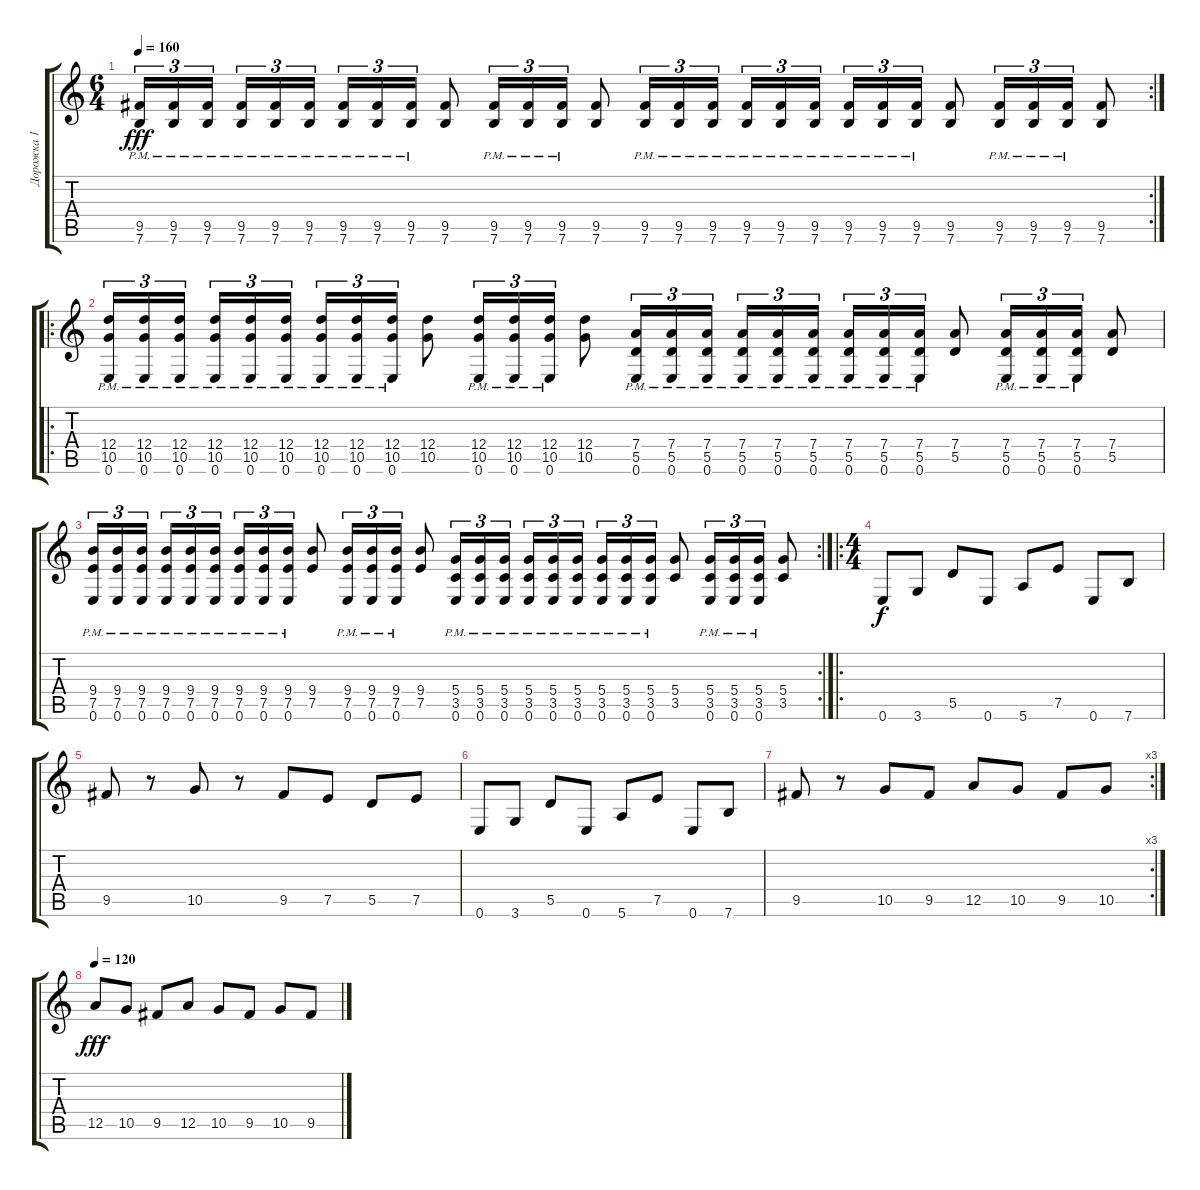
\track ("Дорожка 1" "Дорожка 1") {instrument distortionguitar}
\staff {score tabs}
\tuning (E4 B3 G3 D3 A2 E2) {hide}
\rc 2
\ts (6 4)
\tempo 160
\clef g2
\ks c
(9.5{pm} 7.6{pm}).16{tu (3 2) dy fff} (9.5{pm} 7.6{pm}).16{tu (3 2)} (9.5{pm} 7.6{pm}).16{tu (3 2) beam splitsecondary} (9.5{pm} 7.6{pm}).16{tu (3 2)} (9.5{pm} 7.6{pm}).16{tu (3 2)} (9.5{pm} 7.6{pm}).16{tu (3 2) beam splitsecondary} (9.5{pm} 7.6{pm}).16{tu (3 2)} (9.5{pm} 7.6{pm}).16{tu (3 2)} (9.5{pm} 7.6{pm}).16{tu (3 2)} (9.5 7.6).8 (9.5{pm} 7.6{pm}).16{tu (3 2)} (9.5{pm} 7.6{pm}).16{tu (3 2)} (9.5{pm} 7.6{pm}).16{tu (3 2)} (9.5 7.6).8 (9.5{pm} 7.6{pm}).16{tu (3 2)} (9.5{pm} 7.6{pm}).16{tu (3 2)} (9.5{pm} 7.6{pm}).16{tu (3 2) beam splitsecondary} (9.5{pm} 7.6{pm}).16{tu (3 2)} (9.5{pm} 7.6{pm}).16{tu (3 2)} (9.5{pm} 7.6{pm}).16{tu (3 2) beam splitsecondary} (9.5{pm} 7.6{pm}).16{tu (3 2)} (9.5{pm} 7.6{pm}).16{tu (3 2)} (9.5{pm} 7.6{pm}).16{tu (3 2)} (9.5 7.6).8 (9.5{pm} 7.6{pm}).16{tu (3 2)} (9.5{pm} 7.6{pm}).16{tu (3 2)} (9.5{pm} 7.6{pm}).16{tu (3 2)} (9.5 7.6).8 |
\ro
(12.4{pm} 10.5{pm} 0.6{pm}).16{tu (3 2)} (12.4{pm} 10.5{pm} 0.6{pm}).16{tu (3 2)} (12.4{pm} 10.5{pm} 0.6{pm}).16{tu (3 2) beam splitsecondary} (12.4{pm} 10.5{pm} 0.6{pm}).16{tu (3 2)} (12.4{pm} 10.5{pm} 0.6{pm}).16{tu (3 2)} (12.4{pm} 10.5{pm} 0.6{pm}).16{tu (3 2) beam splitsecondary} (12.4{pm} 10.5{pm} 0.6{pm}).16{tu (3 2)} (12.4{pm} 10.5{pm} 0.6{pm}).16{tu (3 2)} (12.4{pm} 10.5{pm} 0.6{pm}).16{tu (3 2)} (12.4 10.5).8 (12.4{pm} 10.5{pm} 0.6{pm}).16{tu (3 2)} (12.4{pm} 10.5{pm} 0.6{pm}).16{tu (3 2)} (12.4{pm} 10.5{pm} 0.6{pm}).16{tu (3 2)} (12.4 10.5).8 (7.4{pm} 5.5{pm} 0.6{pm}).16{tu (3 2)} (7.4{pm} 5.5{pm} 0.6{pm}).16{tu (3 2)} (7.4{pm} 5.5{pm} 0.6{pm}).16{tu (3 2) beam splitsecondary} (7.4{pm} 5.5{pm} 0.6{pm}).16{tu (3 2)} (7.4{pm} 5.5{pm} 0.6{pm}).16{tu (3 2)} (7.4{pm} 5.5{pm} 0.6{pm}).16{tu (3 2) beam splitsecondary} (7.4{pm} 5.5{pm} 0.6{pm}).16{tu (3 2)} (7.4{pm} 5.5{pm} 0.6{pm}).16{tu (3 2)} (7.4{pm} 5.5{pm} 0.6{pm}).16{tu (3 2)} (7.4 5.5).8 (7.4{pm} 5.5{pm} 0.6{pm}).16{tu (3 2)} (7.4{pm} 5.5{pm} 0.6{pm}).16{tu (3 2)} (7.4{pm} 5.5{pm} 0.6{pm}).16{tu (3 2)} (7.4 5.5).8 |
\rc 2
(9.4{pm} 7.5{pm} 0.6{pm}).16{tu (3 2)} (9.4{pm} 7.5{pm} 0.6{pm}).16{tu (3 2)} (9.4{pm} 7.5{pm} 0.6{pm}).16{tu (3 2) beam splitsecondary} (9.4{pm} 7.5{pm} 0.6{pm}).16{tu (3 2)} (9.4{pm} 7.5{pm} 0.6{pm}).16{tu (3 2)} (9.4{pm} 7.5{pm} 0.6{pm}).16{tu (3 2) beam splitsecondary} (9.4{pm} 7.5{pm} 0.6{pm}).16{tu (3 2)} (9.4{pm} 7.5{pm} 0.6{pm}).16{tu (3 2)} (9.4{pm} 7.5{pm} 0.6{pm}).16{tu (3 2)} (9.4 7.5).8 (9.4{pm} 7.5{pm} 0.6{pm}).16{tu (3 2)} (9.4{pm} 7.5{pm} 0.6{pm}).16{tu (3 2)} (9.4{pm} 7.5{pm} 0.6{pm}).16{tu (3 2)} (9.4 7.5).8 (5.4{pm} 3.5{pm} 0.6{pm}).16{tu (3 2)} (5.4{pm} 3.5{pm} 0.6{pm}).16{tu (3 2)} (5.4{pm} 3.5{pm} 0.6{pm}).16{tu (3 2) beam splitsecondary} (5.4{pm} 3.5{pm} 0.6{pm}).16{tu (3 2)} (5.4{pm} 3.5{pm} 0.6{pm}).16{tu (3 2)} (5.4{pm} 3.5{pm} 0.6{pm}).16{tu (3 2) beam splitsecondary} (5.4{pm} 3.5{pm} 0.6{pm}).16{tu (3 2)} (5.4{pm} 3.5{pm} 0.6{pm}).16{tu (3 2)} (5.4{pm} 3.5{pm} 0.6{pm}).16{tu (3 2)} (5.4 3.5).8 (5.4{pm} 3.5{pm} 0.6{pm}).16{tu (3 2)} (5.4{pm} 3.5{pm} 0.6{pm}).16{tu (3 2)} (5.4{pm} 3.5{pm} 0.6{pm}).16{tu (3 2)} (5.4 3.5).8 |
\ro
\ts (4 4)
0.6.8{dy f} 3.6.8 5.5.8 0.6.8 5.6.8 7.5.8 0.6.8 7.6.8 |
9.5.8 r.8 10.5.8 r.8 9.5.8 7.5.8 5.5.8 7.5.8 |
0.6.8 3.6.8 5.5.8 0.6.8 5.6.8 7.5.8 0.6.8 7.6.8 |
\rc 3
9.5.8 r.8 10.5.8 9.5.8 12.5.8 10.5.8 9.5.8 10.5.8 |
\tempo 120
12.5.8{dy fff} 10.5.8 9.5.8 12.5.8 10.5.8 9.5.8 10.5.8 9.5.8
